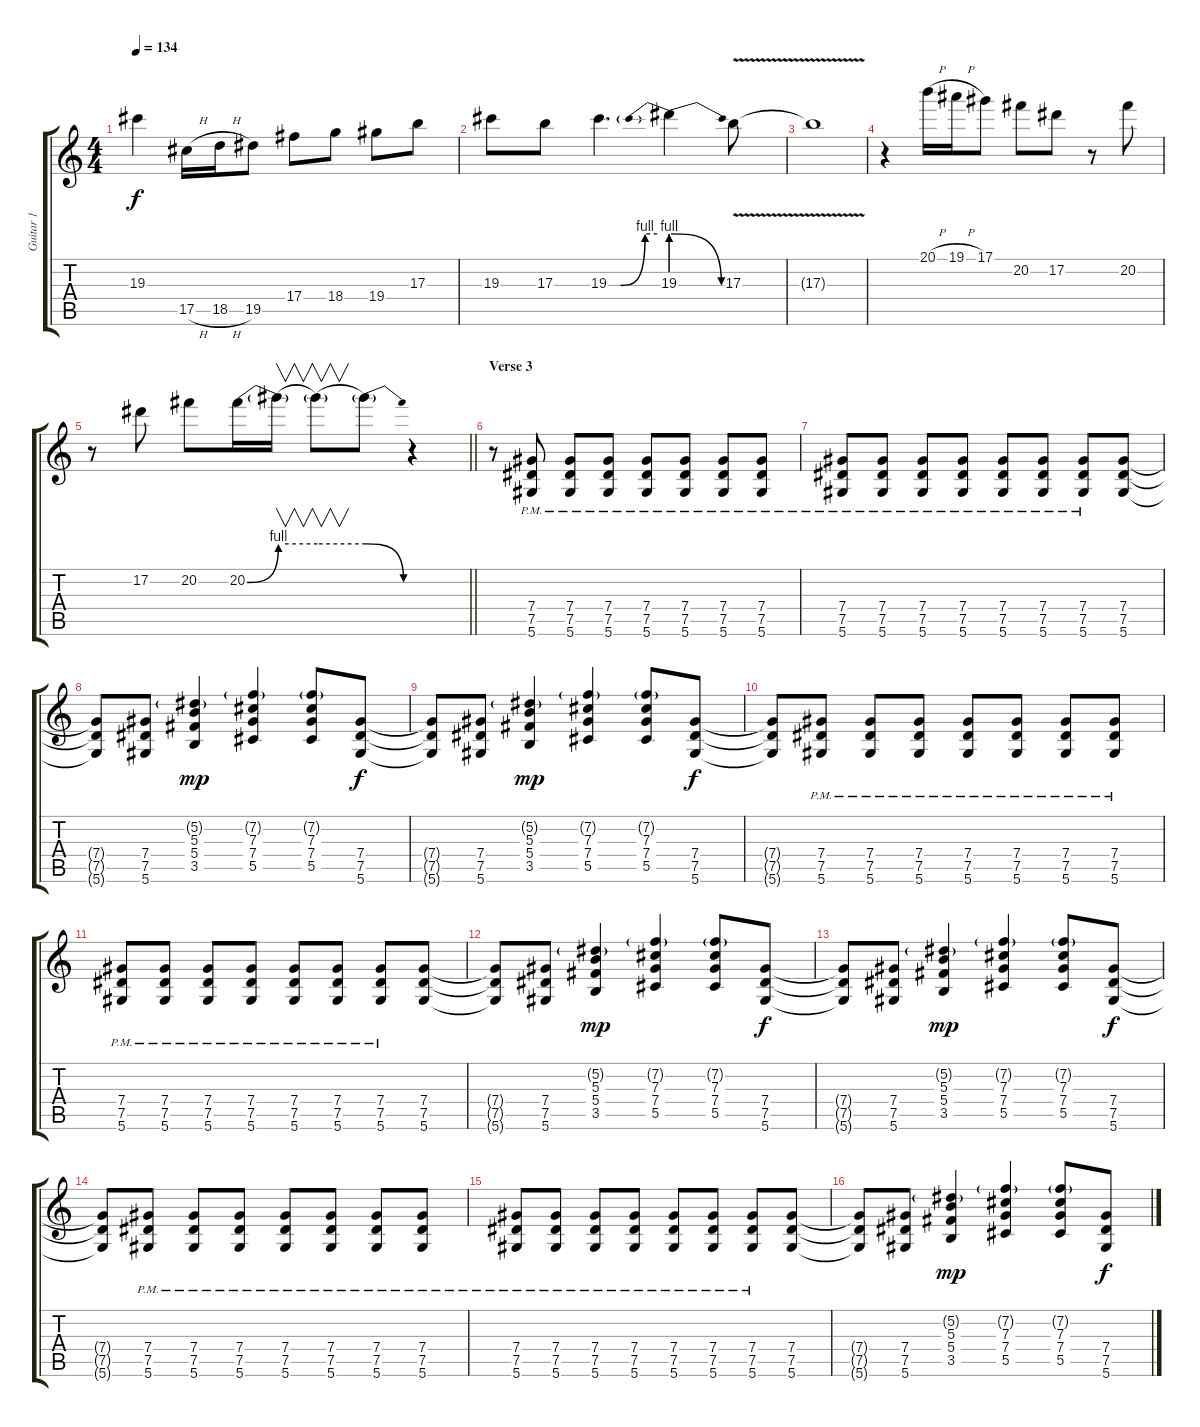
\track ("Guitar 1" "Guitar 1") {instrument overdrivenguitar}
\staff {score tabs}
\tuning (Eb4 Bb3 Gb3 Db3 Ab2 Eb2) {hide}
\ts (4 4)
\tempo 134
\clef g2
\ks c
19.3{t}.4{dy f} 17.5{h}.16 18.5{h}.16 19.5.8 17.4.8 18.4.8 19.4.8 17.3.8 |
19.3.8 17.3.8 19.3{be (custom 0 0 15 0 45 4 60 4)}.4{d} 19.3{be (prebendrelease 0 4 60 0)}.4 17.3{v}.8 |
17.3{v t}.1 |
r.4 20.1{h}.16 19.1{h}.16 17.1.8 20.2.8 17.2.8 r.8 20.2.8 |
\barLineRight lightlight
r.8 17.2.8 20.2.8 20.2{be (bend 0 0 60 4)}.16 20.2{be (hold 0 4 60 4) t}.16{v} 20.2{be (hold 0 4 60 4) t}.8{v} 20.2{be (release 0 4 60 0) t}.8 r.4 |
\section ("" "Verse 3")
r.8{volume 13 balance 13} (7.4{pm} 7.5{pm} 5.6{pm}).8 (7.4{pm} 7.5{pm} 5.6{pm}).8 (7.4{pm} 7.5{pm} 5.6{pm}).8 (7.4{pm} 7.5{pm} 5.6{pm}).8 (7.4{pm} 7.5{pm} 5.6{pm}).8 (7.4{pm} 7.5{pm} 5.6{pm}).8 (7.4{pm} 7.5{pm} 5.6{pm}).8 |
(7.4{pm} 7.5{pm} 5.6{pm}).8 (7.4{pm} 7.5{pm} 5.6{pm}).8 (7.4{pm} 7.5{pm} 5.6{pm}).8 (7.4{pm} 7.5{pm} 5.6{pm}).8 (7.4{pm} 7.5{pm} 5.6{pm}).8 (7.4{pm} 7.5{pm} 5.6{pm}).8 (7.4{pm} 7.5{pm} 5.6{pm}).8 (7.4 7.5 5.6).8 |
(7.4{t} 7.5{t} 5.6{t}).8 (7.4 7.5 5.6).8 (5.2{g} 5.3 5.4 3.5).4{dy mp} (7.2{g} 7.3 7.4 5.5).4 (7.2{g} 7.3 7.4 5.5).8 (7.4 7.5 5.6).8{dy f} |
(7.4{t} 7.5{t} 5.6{t}).8 (7.4 7.5 5.6).8 (5.2{g} 5.3 5.4 3.5).4{dy mp} (7.2{g} 7.3 7.4 5.5).4 (7.2{g} 7.3 7.4 5.5).8 (7.4 7.5 5.6).8{dy f} |
(7.4{t} 7.5{t} 5.6{t}).8 (7.4{pm} 7.5{pm} 5.6{pm}).8 (7.4{pm} 7.5{pm} 5.6{pm}).8 (7.4{pm} 7.5{pm} 5.6{pm}).8 (7.4{pm} 7.5{pm} 5.6{pm}).8 (7.4{pm} 7.5{pm} 5.6{pm}).8 (7.4{pm} 7.5{pm} 5.6{pm}).8 (7.4{pm} 7.5{pm} 5.6{pm}).8 |
(7.4{pm} 7.5{pm} 5.6{pm}).8 (7.4{pm} 7.5{pm} 5.6{pm}).8 (7.4{pm} 7.5{pm} 5.6{pm}).8 (7.4{pm} 7.5{pm} 5.6{pm}).8 (7.4{pm} 7.5{pm} 5.6{pm}).8 (7.4{pm} 7.5{pm} 5.6{pm}).8 (7.4{pm} 7.5{pm} 5.6{pm}).8 (7.4 7.5 5.6).8 |
(7.4{t} 7.5{t} 5.6{t}).8 (7.4 7.5 5.6).8 (5.2{g} 5.3 5.4 3.5).4{dy mp} (7.2{g} 7.3 7.4 5.5).4 (7.2{g} 7.3 7.4 5.5).8 (7.4 7.5 5.6).8{dy f} |
(7.4{t} 7.5{t} 5.6{t}).8 (7.4 7.5 5.6).8 (5.2{g} 5.3 5.4 3.5).4{dy mp} (7.2{g} 7.3 7.4 5.5).4 (7.2{g} 7.3 7.4 5.5).8 (7.4 7.5 5.6).8{dy f} |
(7.4{t} 7.5{t} 5.6{t}).8 (7.4{pm} 7.5{pm} 5.6{pm}).8 (7.4{pm} 7.5{pm} 5.6{pm}).8 (7.4{pm} 7.5{pm} 5.6{pm}).8 (7.4{pm} 7.5{pm} 5.6{pm}).8 (7.4{pm} 7.5{pm} 5.6{pm}).8 (7.4{pm} 7.5{pm} 5.6{pm}).8 (7.4{pm} 7.5{pm} 5.6{pm}).8 |
(7.4{pm} 7.5{pm} 5.6{pm}).8 (7.4{pm} 7.5{pm} 5.6{pm}).8 (7.4{pm} 7.5{pm} 5.6{pm}).8 (7.4{pm} 7.5{pm} 5.6{pm}).8 (7.4{pm} 7.5{pm} 5.6{pm}).8 (7.4{pm} 7.5{pm} 5.6{pm}).8 (7.4{pm} 7.5{pm} 5.6{pm}).8 (7.4 7.5 5.6).8 |
(7.4{t} 7.5{t} 5.6{t}).8 (7.4 7.5 5.6).8 (5.2{g} 5.3 5.4 3.5).4{dy mp} (7.2{g} 7.3 7.4 5.5).4 (7.2{g} 7.3 7.4 5.5).8 (7.4 7.5 5.6).8{dy f}
